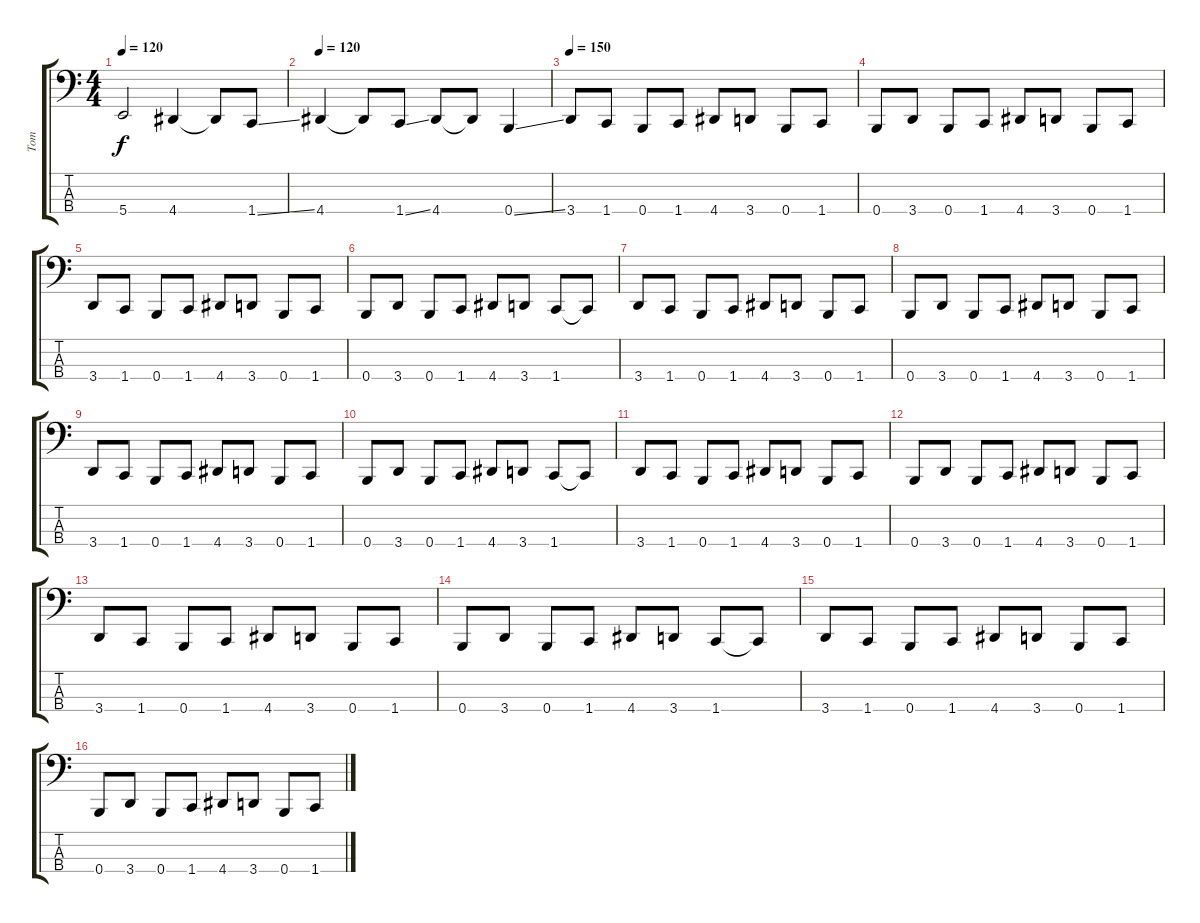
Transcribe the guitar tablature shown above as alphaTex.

\track ("Tom" "Tom") {instrument electricbasspick}
\staff {score tabs}
\tuning (D2 A1 E1 B0) {hide}
\ts (4 4)
\tempo 120
\clef f4
\ks c
5.4.2{dy f} 4.4.4 4.4{t}.8 1.4{ss}.8 |
\tempo 120
4.4.4 4.4{t}.8 1.4{ss}.8 4.4.8 4.4{t}.8 0.4{ss}.4 |
\tempo 150
3.4.8 1.4.8 0.4.8 1.4.8 4.4.8 3.4.8 0.4.8 1.4.8 |
0.4.8 3.4.8 0.4.8 1.4.8 4.4.8 3.4.8 0.4.8 1.4.8 |
3.4.8 1.4.8 0.4.8 1.4.8 4.4.8 3.4.8 0.4.8 1.4.8 |
0.4.8 3.4.8 0.4.8 1.4.8 4.4.8 3.4.8 1.4.8 1.4{t}.8 |
3.4.8 1.4.8 0.4.8 1.4.8 4.4.8 3.4.8 0.4.8 1.4.8 |
0.4.8 3.4.8 0.4.8 1.4.8 4.4.8 3.4.8 0.4.8 1.4.8 |
3.4.8 1.4.8 0.4.8 1.4.8 4.4.8 3.4.8 0.4.8 1.4.8 |
0.4.8 3.4.8 0.4.8 1.4.8 4.4.8 3.4.8 1.4.8 1.4{t}.8 |
3.4.8 1.4.8 0.4.8 1.4.8 4.4.8 3.4.8 0.4.8 1.4.8 |
0.4.8 3.4.8 0.4.8 1.4.8 4.4.8 3.4.8 0.4.8 1.4.8 |
3.4.8 1.4.8 0.4.8 1.4.8 4.4.8 3.4.8 0.4.8 1.4.8 |
0.4.8 3.4.8 0.4.8 1.4.8 4.4.8 3.4.8 1.4.8 1.4{t}.8 |
3.4.8 1.4.8 0.4.8 1.4.8 4.4.8 3.4.8 0.4.8 1.4.8 |
0.4.8 3.4.8 0.4.8 1.4.8 4.4.8 3.4.8 0.4.8 1.4.8
